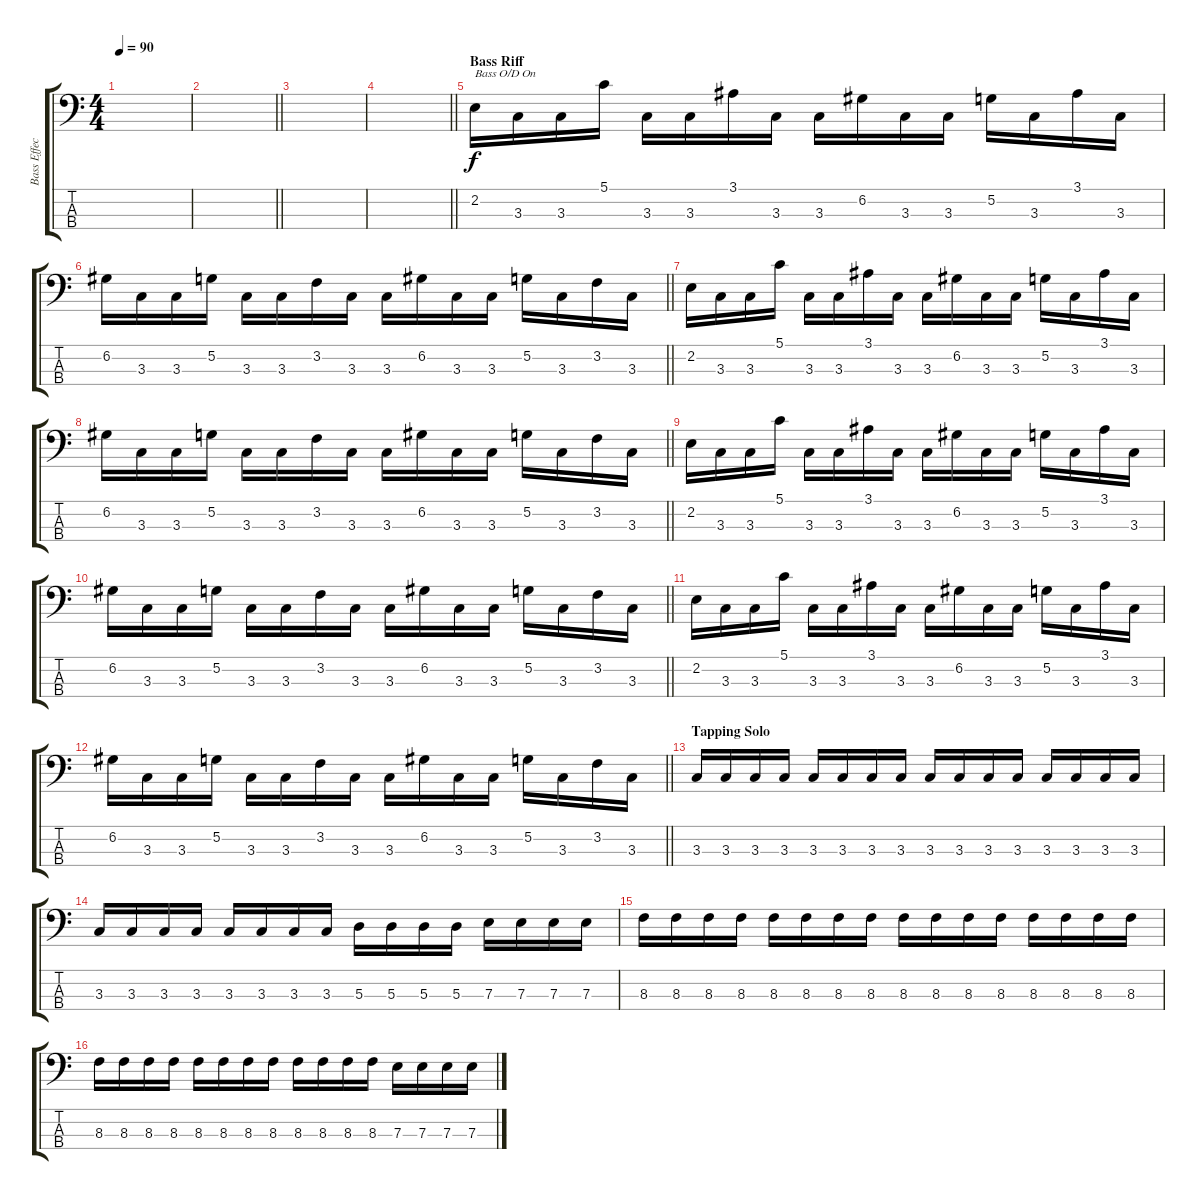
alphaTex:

\track ("Bass Effect" "Bass Effec") {instrument overdrivenguitar}
\staff {score tabs}
\tuning (G2 D2 A1 E1) {hide}
\ts (4 4)
\tempo 90
\clef f4
\ks c
|
\barLineRight lightlight
|
|
\barLineRight lightlight
|
\section ("" "Bass Riff")
2.2.16{txt "Bass O/D On"} 3.3.16 3.3.16 5.1.16 3.3.16 3.3.16 3.1.16 3.3.16 3.3.16 6.2.16 3.3.16 3.3.16 5.2.16 3.3.16 3.1.16 3.3.16 |
\barLineRight lightlight
6.2.16 3.3.16 3.3.16 5.2.16 3.3.16 3.3.16 3.2.16 3.3.16 3.3.16 6.2.16 3.3.16 3.3.16 5.2.16 3.3.16 3.2.16 3.3.16 |
2.2.16 3.3.16 3.3.16 5.1.16 3.3.16 3.3.16 3.1.16 3.3.16 3.3.16 6.2.16 3.3.16 3.3.16 5.2.16 3.3.16 3.1.16 3.3.16 |
\barLineRight lightlight
6.2.16 3.3.16 3.3.16 5.2.16 3.3.16 3.3.16 3.2.16 3.3.16 3.3.16 6.2.16 3.3.16 3.3.16 5.2.16 3.3.16 3.2.16 3.3.16 |
2.2.16 3.3.16 3.3.16 5.1.16 3.3.16 3.3.16 3.1.16 3.3.16 3.3.16 6.2.16 3.3.16 3.3.16 5.2.16 3.3.16 3.1.16 3.3.16 |
\barLineRight lightlight
6.2.16 3.3.16 3.3.16 5.2.16 3.3.16 3.3.16 3.2.16 3.3.16 3.3.16 6.2.16 3.3.16 3.3.16 5.2.16 3.3.16 3.2.16 3.3.16 |
2.2.16 3.3.16 3.3.16 5.1.16 3.3.16 3.3.16 3.1.16 3.3.16 3.3.16 6.2.16 3.3.16 3.3.16 5.2.16 3.3.16 3.1.16 3.3.16 |
\barLineRight lightlight
6.2.16 3.3.16 3.3.16 5.2.16 3.3.16 3.3.16 3.2.16 3.3.16 3.3.16 6.2.16 3.3.16 3.3.16 5.2.16 3.3.16 3.2.16 3.3.16 |
\section ("" "Tapping Solo")
3.3.16 3.3.16 3.3.16 3.3.16 3.3.16 3.3.16 3.3.16 3.3.16 3.3.16 3.3.16 3.3.16 3.3.16 3.3.16 3.3.16 3.3.16 3.3.16 |
3.3.16 3.3.16 3.3.16 3.3.16 3.3.16 3.3.16 3.3.16 3.3.16 5.3.16 5.3.16 5.3.16 5.3.16 7.3.16 7.3.16 7.3.16 7.3.16 |
8.3.16 8.3.16 8.3.16 8.3.16 8.3.16 8.3.16 8.3.16 8.3.16 8.3.16 8.3.16 8.3.16 8.3.16 8.3.16 8.3.16 8.3.16 8.3.16 |
8.3.16 8.3.16 8.3.16 8.3.16 8.3.16 8.3.16 8.3.16 8.3.16 8.3.16 8.3.16 8.3.16 8.3.16 7.3.16 7.3.16 7.3.16 7.3.16
